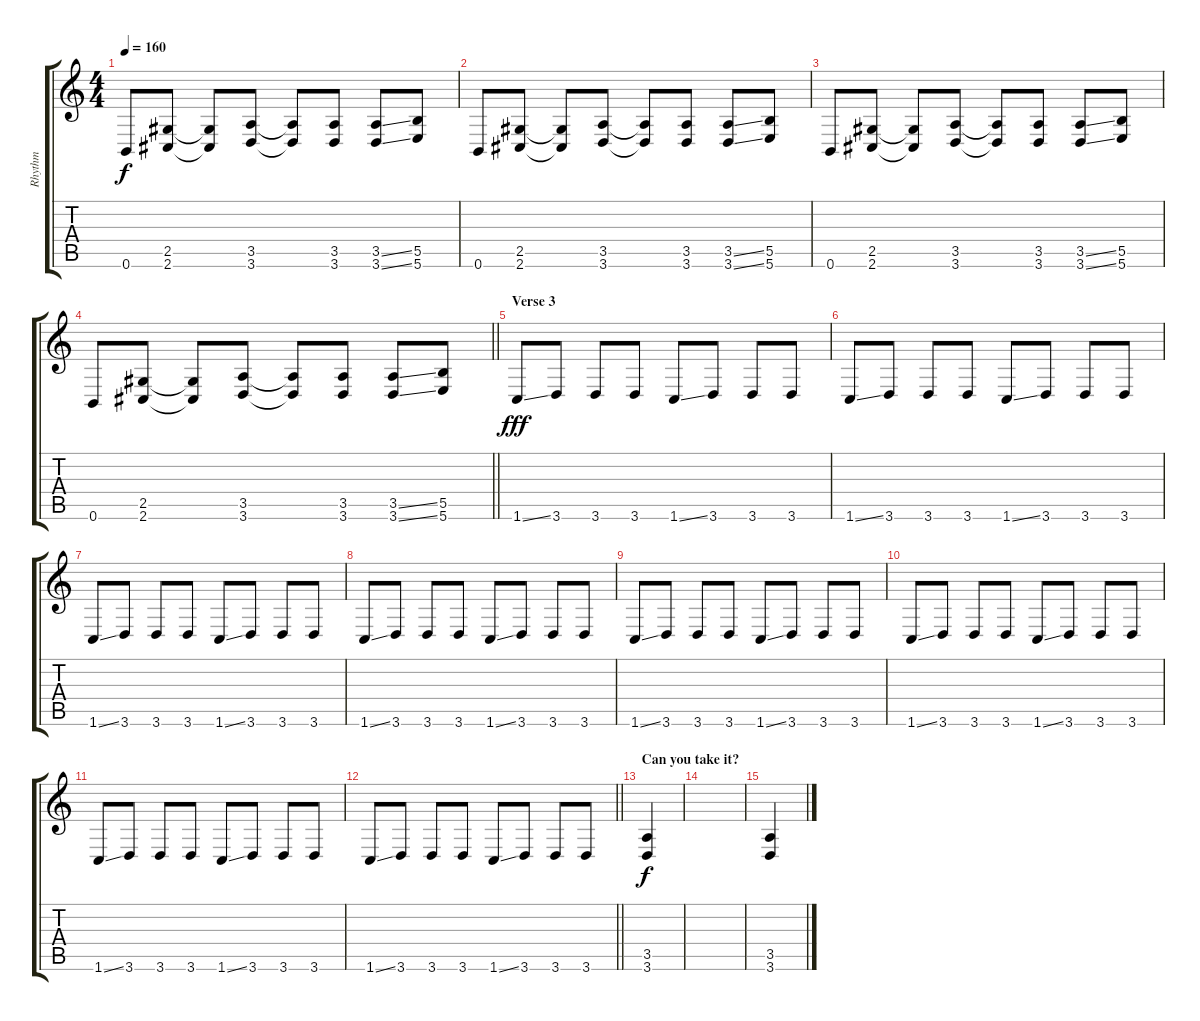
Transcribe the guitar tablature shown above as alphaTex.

\track ("Rhythm" "Rhythm") {instrument distortionguitar}
\staff {score tabs}
\tuning (Db4 Ab3 E3 B2 Gb2 B1) {hide}
\ts (4 4)
\tempo 160
\clef g2
\ks c
0.6.8{dy f} (2.5 2.6).8 (2.5{t} 2.6{t}).8 (3.5 3.6).8 (3.5{t} 3.6{t}).8 (3.5 3.6).8 (3.5{ss} 3.6{ss}).8 (5.5 5.6).8 |
0.6.8 (2.5 2.6).8 (2.5{t} 2.6{t}).8 (3.5 3.6).8 (3.5{t} 3.6{t}).8 (3.5 3.6).8 (3.5{ss} 3.6{ss}).8 (5.5 5.6).8 |
0.6.8 (2.5 2.6).8 (2.5{t} 2.6{t}).8 (3.5 3.6).8 (3.5{t} 3.6{t}).8 (3.5 3.6).8 (3.5{ss} 3.6{ss}).8 (5.5 5.6).8 |
\barLineRight lightlight
0.6.8 (2.5 2.6).8 (2.5{t} 2.6{t}).8 (3.5 3.6).8 (3.5{t} 3.6{t}).8 (3.5 3.6).8 (3.5{ss} 3.6{ss}).8 (5.5 5.6).8 |
\section ("" "Verse 3")
1.6{ss}.8{dy fff} 3.6.8 3.6.8 3.6.8 1.6{ss}.8 3.6.8 3.6.8 3.6.8 |
1.6{ss}.8 3.6.8 3.6.8 3.6.8 1.6{ss}.8 3.6.8 3.6.8 3.6.8 |
1.6{ss}.8 3.6.8 3.6.8 3.6.8 1.6{ss}.8 3.6.8 3.6.8 3.6.8 |
1.6{ss}.8 3.6.8 3.6.8 3.6.8 1.6{ss}.8 3.6.8 3.6.8 3.6.8 |
1.6{ss}.8 3.6.8 3.6.8 3.6.8 1.6{ss}.8 3.6.8 3.6.8 3.6.8 |
1.6{ss}.8 3.6.8 3.6.8 3.6.8 1.6{ss}.8 3.6.8 3.6.8 3.6.8 |
1.6{ss}.8 3.6.8 3.6.8 3.6.8 1.6{ss}.8 3.6.8 3.6.8 3.6.8 |
\barLineRight lightlight
1.6{ss}.8 3.6.8 3.6.8 3.6.8 1.6{ss}.8 3.6.8 3.6.8 3.6.8 |
\section ("" "Can you take it?")
(3.5 3.6).4{dy f} |
|
(3.5 3.6).4
